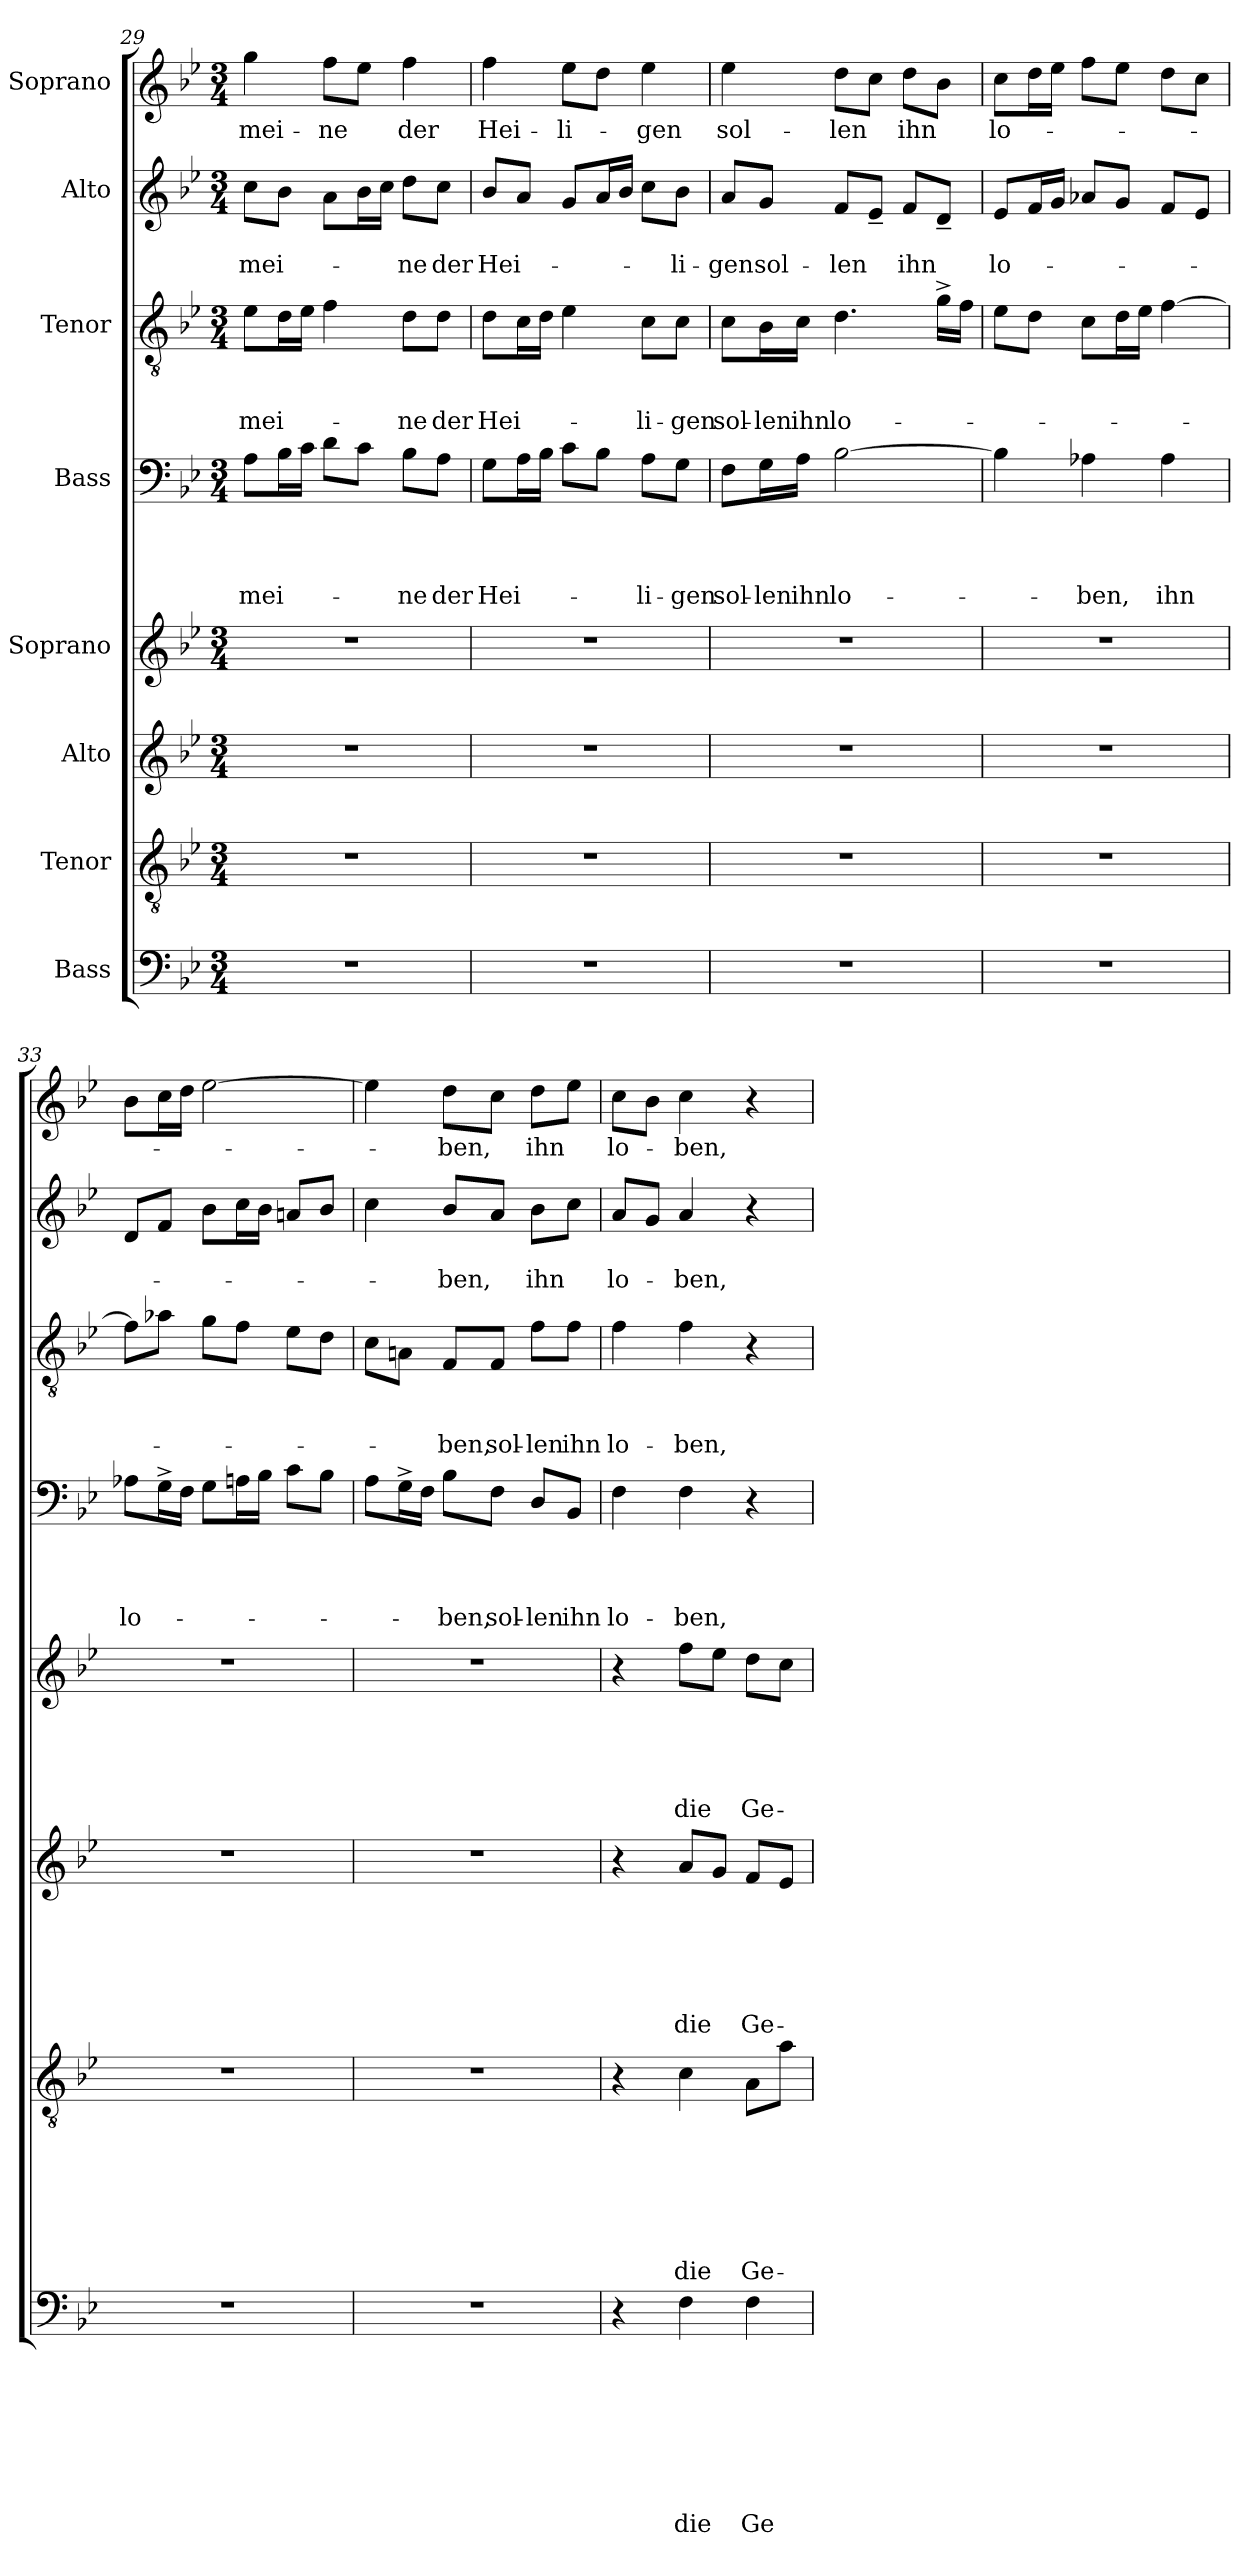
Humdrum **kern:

**kern	**text	**text	**text	**text	**text	**text	**text	**text	**kern	**text	**text	**text	**text	**text	**text	**text	**kern	**text	**text	**text	**text	**text	**text	**kern	**text	**text	**text	**text	**text	**kern	**text	**text	**text	**text	**kern	**text	**text	**text	**kern	**text	**text	**kern	**text
*part8	*part8	*part8	*part8	*part8	*part8	*part8	*part8	*part8	*part7	*part7	*part7	*part7	*part7	*part7	*part7	*part7	*part6	*part6	*part6	*part6	*part6	*part6	*part6	*part5	*part5	*part5	*part5	*part5	*part5	*part4	*part4	*part4	*part4	*part4	*part3	*part3	*part3	*part3	*part2	*part2	*part2	*part1	*part1
*staff8	*staff8	*staff8	*staff8	*staff8	*staff8	*staff8	*staff8	*staff8	*staff7	*staff7	*staff7	*staff7	*staff7	*staff7	*staff7	*staff7	*staff6	*staff6	*staff6	*staff6	*staff6	*staff6	*staff6	*staff5	*staff5	*staff5	*staff5	*staff5	*staff5	*staff4	*staff4	*staff4	*staff4	*staff4	*staff3	*staff3	*staff3	*staff3	*staff2	*staff2	*staff2	*staff1	*staff1
*I"Bass	*	*	*	*	*	*	*	*	*I"Tenor	*	*	*	*	*	*	*	*I"Alto	*	*	*	*	*	*	*I"Soprano	*	*	*	*	*	*I"Bass	*	*	*	*	*I"Tenor	*	*	*	*I"Alto	*	*	*I"Soprano	*
*clefF4	*	*	*	*	*	*	*	*	*clefGv2	*	*	*	*	*	*	*	*clefG2	*	*	*	*	*	*	*clefG2	*	*	*	*	*	*clefF4	*	*	*	*	*clefGv2	*	*	*	*clefG2	*	*	*clefG2	*
*k[b-e-]	*	*	*	*	*	*	*	*	*k[b-e-]	*	*	*	*	*	*	*	*k[b-e-]	*	*	*	*	*	*	*k[b-e-]	*	*	*	*	*	*k[b-e-]	*	*	*	*	*k[b-e-]	*	*	*	*k[b-e-]	*	*	*k[b-e-]	*
*B-:	*	*	*	*	*	*	*	*	*B-:	*	*	*	*	*	*	*	*B-:	*	*	*	*	*	*	*B-:	*	*	*	*	*	*B-:	*	*	*	*	*B-:	*	*	*	*B-:	*	*	*B-:	*
*M3/4	*	*	*	*	*	*	*	*	*M3/4	*	*	*	*	*	*	*	*M3/4	*	*	*	*	*	*	*M3/4	*	*	*	*	*	*M3/4	*	*	*	*	*M3/4	*	*	*	*M3/4	*	*	*M3/4	*
=29	=29	=29	=29	=29	=29	=29	=29	=29	=29	=29	=29	=29	=29	=29	=29	=29	=29	=29	=29	=29	=29	=29	=29	=29	=29	=29	=29	=29	=29	=29	=29	=29	=29	=29	=29	=29	=29	=29	=29	=29	=29	=29	=29
!LO:N:vis=1	!	!	!	!	!	!	!	!	!LO:N:vis=1	!	!	!	!	!	!	!	!LO:N:vis=1	!	!	!	!	!	!	!LO:N:vis=1	!	!	!	!	!	!	!	!	!	!LO:LY:b	!	!	!	!LO:LY:b	!	!	!LO:LY:b	!	!LO:LY:b
2.r	.	.	.	.	.	.	.	.	2.r	.	.	.	.	.	.	.	2.r	.	.	.	.	.	.	2.r	.	.	.	.	.	8A\L	.	.	.	-mei-	8e-\L	.	.	-mei-	8cc\L	.	-mei-	4gg\	-mei-
.	.	.	.	.	.	.	.	.	.	.	.	.	.	.	.	.	.	.	.	.	.	.	.	.	.	.	.	.	.	16B-\L	.	.	.	.	16d\L	.	.	.	8b-\J	.	.	.	.
.	.	.	.	.	.	.	.	.	.	.	.	.	.	.	.	.	.	.	.	.	.	.	.	.	.	.	.	.	.	16c\JJ	.	.	.	.	16e-\JJ	.	.	.	.	.	.	.	.
!	!	!	!	!	!	!	!	!	!	!	!	!	!	!	!	!	!	!	!	!	!	!	!	!	!	!	!	!	!	!	!	!	!	!	!	!	!	!	!	!	!	!	!LO:LY:b
.	.	.	.	.	.	.	.	.	.	.	.	.	.	.	.	.	.	.	.	.	.	.	.	.	.	.	.	.	.	8d\L	.	.	.	.	4f\	.	.	.	8a\L	.	.	8ff\L	-ne
.	.	.	.	.	.	.	.	.	.	.	.	.	.	.	.	.	.	.	.	.	.	.	.	.	.	.	.	.	.	8c\J	.	.	.	.	.	.	.	.	16b-\L	.	.	8ee-\J	.
.	.	.	.	.	.	.	.	.	.	.	.	.	.	.	.	.	.	.	.	.	.	.	.	.	.	.	.	.	.	.	.	.	.	.	.	.	.	.	16cc\JJ	.	.	.	.
!	!	!	!	!	!	!	!	!	!	!	!	!	!	!	!	!	!	!	!	!	!	!	!	!	!	!	!	!	!	!	!	!	!	!LO:LY:b	!	!	!	!LO:LY:b	!	!	!LO:LY:b	!	!LO:LY:b
.	.	.	.	.	.	.	.	.	.	.	.	.	.	.	.	.	.	.	.	.	.	.	.	.	.	.	.	.	.	8B-\L	.	.	.	-ne	8d\L	.	.	-ne	8dd\L	.	-ne	4ff\	der
!	!	!	!	!	!	!	!	!	!	!	!	!	!	!	!	!	!	!	!	!	!	!	!	!	!	!	!	!	!	!	!	!	!	!LO:LY:b	!	!	!	!LO:LY:b	!	!	!LO:LY:b	!	!
.	.	.	.	.	.	.	.	.	.	.	.	.	.	.	.	.	.	.	.	.	.	.	.	.	.	.	.	.	.	8A\J	.	.	.	der	8d\J	.	.	der	8cc\J	.	der	.	.
=30	=30	=30	=30	=30	=30	=30	=30	=30	=30	=30	=30	=30	=30	=30	=30	=30	=30	=30	=30	=30	=30	=30	=30	=30	=30	=30	=30	=30	=30	=30	=30	=30	=30	=30	=30	=30	=30	=30	=30	=30	=30	=30	=30
!LO:N:vis=1	!	!	!	!	!	!	!	!	!LO:N:vis=1	!	!	!	!	!	!	!	!LO:N:vis=1	!	!	!	!	!	!	!LO:N:vis=1	!	!	!	!	!	!	!	!	!	!LO:LY:b	!	!	!	!LO:LY:b	!	!	!LO:LY:b	!	!LO:LY:b
2.r	.	.	.	.	.	.	.	.	2.r	.	.	.	.	.	.	.	2.r	.	.	.	.	.	.	2.r	.	.	.	.	.	8G\L	.	.	.	Hei-	8d\L	.	.	Hei-	8b-/L	.	Hei-	4ff\	Hei-
.	.	.	.	.	.	.	.	.	.	.	.	.	.	.	.	.	.	.	.	.	.	.	.	.	.	.	.	.	.	16A\L	.	.	.	.	16c\L	.	.	.	8a/J	.	.	.	.
.	.	.	.	.	.	.	.	.	.	.	.	.	.	.	.	.	.	.	.	.	.	.	.	.	.	.	.	.	.	16B-\JJ	.	.	.	.	16d\JJ	.	.	.	.	.	.	.	.
!	!	!	!	!	!	!	!	!	!	!	!	!	!	!	!	!	!	!	!	!	!	!	!	!	!	!	!	!	!	!	!	!	!	!	!	!	!	!	!	!	!	!	!LO:LY:b
.	.	.	.	.	.	.	.	.	.	.	.	.	.	.	.	.	.	.	.	.	.	.	.	.	.	.	.	.	.	8c\L	.	.	.	.	4e-\	.	.	.	8g/L	.	.	8ee-\L	-li-
.	.	.	.	.	.	.	.	.	.	.	.	.	.	.	.	.	.	.	.	.	.	.	.	.	.	.	.	.	.	8B-\J	.	.	.	.	.	.	.	.	16a/L	.	.	8dd\J	.
.	.	.	.	.	.	.	.	.	.	.	.	.	.	.	.	.	.	.	.	.	.	.	.	.	.	.	.	.	.	.	.	.	.	.	.	.	.	.	16b-/JJ	.	.	.	.
!	!	!	!	!	!	!	!	!	!	!	!	!	!	!	!	!	!	!	!	!	!	!	!	!	!	!	!	!	!	!	!	!	!	!LO:LY:b	!	!	!	!LO:LY:b	!	!	!	!	!LO:LY:b
.	.	.	.	.	.	.	.	.	.	.	.	.	.	.	.	.	.	.	.	.	.	.	.	.	.	.	.	.	.	8A\L	.	.	.	-li-	8c\L	.	.	-li-	8cc\L	.	.	4ee-\	-gen
!	!	!	!	!	!	!	!	!	!	!	!	!	!	!	!	!	!	!	!	!	!	!	!	!	!	!	!	!	!	!	!	!	!	!LO:LY:b	!	!	!	!LO:LY:b	!	!	!LO:LY:b	!	!
.	.	.	.	.	.	.	.	.	.	.	.	.	.	.	.	.	.	.	.	.	.	.	.	.	.	.	.	.	.	8G\J	.	.	.	-gen	8c\J	.	.	-gen	8b-\J	.	-li-	.	.
=31	=31	=31	=31	=31	=31	=31	=31	=31	=31	=31	=31	=31	=31	=31	=31	=31	=31	=31	=31	=31	=31	=31	=31	=31	=31	=31	=31	=31	=31	=31	=31	=31	=31	=31	=31	=31	=31	=31	=31	=31	=31	=31	=31
!LO:N:vis=1	!	!	!	!	!	!	!	!	!LO:N:vis=1	!	!	!	!	!	!	!	!LO:N:vis=1	!	!	!	!	!	!	!LO:N:vis=1	!	!	!	!	!	!	!	!	!	!LO:LY:b	!	!	!	!LO:LY:b	!	!	!LO:LY:b	!	!LO:LY:b
2.r	.	.	.	.	.	.	.	.	2.r	.	.	.	.	.	.	.	2.r	.	.	.	.	.	.	2.r	.	.	.	.	.	8F\L	.	.	.	sol-	8c\L	.	.	sol-	8a/L	.	-gen	4ee-\	sol-
!	!	!	!	!	!	!	!	!	!	!	!	!	!	!	!	!	!	!	!	!	!	!	!	!	!	!	!	!	!	!	!	!	!	!LO:LY:b:rj	!	!	!	!LO:LY:b:rj	!	!	!LO:LY:b	!	!
.	.	.	.	.	.	.	.	.	.	.	.	.	.	.	.	.	.	.	.	.	.	.	.	.	.	.	.	.	.	16G\L	.	.	.	-len	16B-\L	.	.	-len	8g/J	.	sol-	.	.
!	!	!	!	!	!	!	!	!	!	!	!	!	!	!	!	!	!	!	!	!	!	!	!	!	!	!	!	!	!	!	!	!	!	!LO:LY:b	!	!	!	!LO:LY:b	!	!	!	!	!
.	.	.	.	.	.	.	.	.	.	.	.	.	.	.	.	.	.	.	.	.	.	.	.	.	.	.	.	.	.	16A\JJ	.	.	.	ihn	16c\JJ	.	.	ihn	.	.	.	.	.
!	!	!	!	!	!	!	!	!	!	!	!	!	!	!	!	!	!	!	!	!	!	!	!	!	!	!	!	!	!	!	!	!	!	!LO:LY:b	!	!	!	!LO:LY:b	!	!	!LO:LY:b	!	!LO:LY:b
.	.	.	.	.	.	.	.	.	.	.	.	.	.	.	.	.	.	.	.	.	.	.	.	.	.	.	.	.	.	[>2B-\	.	.	.	lo-	4.d\	.	.	lo-	8f/L	.	-len	8dd\L	-len
.	.	.	.	.	.	.	.	.	.	.	.	.	.	.	.	.	.	.	.	.	.	.	.	.	.	.	.	.	.	.	.	.	.	.	.	.	.	.	8e-~</J	.	.	8cc\J	.
!	!	!	!	!	!	!	!	!	!	!	!	!	!	!	!	!	!	!	!	!	!	!	!	!	!	!	!	!	!	!	!	!	!	!	!	!	!	!	!	!	!LO:LY:b	!	!LO:LY:b
.	.	.	.	.	.	.	.	.	.	.	.	.	.	.	.	.	.	.	.	.	.	.	.	.	.	.	.	.	.	.	.	.	.	.	.	.	.	.	8f/L	.	ihn	8dd\L	ihn
.	.	.	.	.	.	.	.	.	.	.	.	.	.	.	.	.	.	.	.	.	.	.	.	.	.	.	.	.	.	.	.	.	.	.	16g^<\LL	.	.	.	8d~</J	.	.	8b-\J	.
.	.	.	.	.	.	.	.	.	.	.	.	.	.	.	.	.	.	.	.	.	.	.	.	.	.	.	.	.	.	.	.	.	.	.	16f\JJ	.	.	.	.	.	.	.	.
!!LO:PB:g=z
=32	=32	=32	=32	=32	=32	=32	=32	=32	=32	=32	=32	=32	=32	=32	=32	=32	=32	=32	=32	=32	=32	=32	=32	=32	=32	=32	=32	=32	=32	=32	=32	=32	=32	=32	=32	=32	=32	=32	=32	=32	=32	=32	=32
!LO:N:vis=1	!	!	!	!	!	!	!	!	!LO:N:vis=1	!	!	!	!	!	!	!	!LO:N:vis=1	!	!	!	!	!	!	!LO:N:vis=1	!	!	!	!	!	!	!	!	!	!	!	!	!	!	!	!	!LO:LY:b	!	!LO:LY:b
2.r	.	.	.	.	.	.	.	.	2.r	.	.	.	.	.	.	.	2.r	.	.	.	.	.	.	2.r	.	.	.	.	.	4B-\]	.	.	.	.	8e-\L	.	.	.	8e-/L	.	lo-	8cc\L	lo-
.	.	.	.	.	.	.	.	.	.	.	.	.	.	.	.	.	.	.	.	.	.	.	.	.	.	.	.	.	.	.	.	.	.	.	8d\J	.	.	.	16f/L	.	.	16dd\L	.
.	.	.	.	.	.	.	.	.	.	.	.	.	.	.	.	.	.	.	.	.	.	.	.	.	.	.	.	.	.	.	.	.	.	.	.	.	.	.	16g/JJ	.	.	16ee-\JJ	.
!	!	!	!	!	!	!	!	!	!	!	!	!	!	!	!	!	!	!	!	!	!	!	!	!	!	!	!	!	!	!	!	!	!	!LO:LY:b	!	!	!	!	!	!	!	!	!
.	.	.	.	.	.	.	.	.	.	.	.	.	.	.	.	.	.	.	.	.	.	.	.	.	.	.	.	.	.	4A-X\	.	.	.	-ben,	8c\L	.	.	.	8a-X/L	.	.	8ff\L	.
.	.	.	.	.	.	.	.	.	.	.	.	.	.	.	.	.	.	.	.	.	.	.	.	.	.	.	.	.	.	.	.	.	.	.	16d\L	.	.	.	8g/J	.	.	8ee-\J	.
.	.	.	.	.	.	.	.	.	.	.	.	.	.	.	.	.	.	.	.	.	.	.	.	.	.	.	.	.	.	.	.	.	.	.	16e-\JJ	.	.	.	.	.	.	.	.
!	!	!	!	!	!	!	!	!	!	!	!	!	!	!	!	!	!	!	!	!	!	!	!	!	!	!	!	!	!	!	!	!	!	!LO:LY:b	!	!	!	!	!	!	!	!	!
.	.	.	.	.	.	.	.	.	.	.	.	.	.	.	.	.	.	.	.	.	.	.	.	.	.	.	.	.	.	4A-\	.	.	.	ihn	[>4f\	.	.	.	8f/L	.	.	8dd\L	.
.	.	.	.	.	.	.	.	.	.	.	.	.	.	.	.	.	.	.	.	.	.	.	.	.	.	.	.	.	.	.	.	.	.	.	.	.	.	.	8e-/J	.	.	8cc\J	.
=33	=33	=33	=33	=33	=33	=33	=33	=33	=33	=33	=33	=33	=33	=33	=33	=33	=33	=33	=33	=33	=33	=33	=33	=33	=33	=33	=33	=33	=33	=33	=33	=33	=33	=33	=33	=33	=33	=33	=33	=33	=33	=33	=33
!LO:N:vis=1	!	!	!	!	!	!	!	!	!LO:N:vis=1	!	!	!	!	!	!	!	!LO:N:vis=1	!	!	!	!	!	!	!LO:N:vis=1	!	!	!	!	!	!	!	!	!	!LO:LY:b	!	!	!	!	!	!	!	!	!
2.r	.	.	.	.	.	.	.	.	2.r	.	.	.	.	.	.	.	2.r	.	.	.	.	.	.	2.r	.	.	.	.	.	8A-X\L	.	.	.	lo-	8f\L]	.	.	.	8d/L	.	.	8b-\L	.
.	.	.	.	.	.	.	.	.	.	.	.	.	.	.	.	.	.	.	.	.	.	.	.	.	.	.	.	.	.	16G^>\L	.	.	.	.	8a-X\J	.	.	.	8f/J	.	.	16cc\L	.
.	.	.	.	.	.	.	.	.	.	.	.	.	.	.	.	.	.	.	.	.	.	.	.	.	.	.	.	.	.	16F\JJ	.	.	.	.	.	.	.	.	.	.	.	16dd\JJ	.
.	.	.	.	.	.	.	.	.	.	.	.	.	.	.	.	.	.	.	.	.	.	.	.	.	.	.	.	.	.	8G\L	.	.	.	.	8g\L	.	.	.	8b-\L	.	.	[>2ee-\	.
.	.	.	.	.	.	.	.	.	.	.	.	.	.	.	.	.	.	.	.	.	.	.	.	.	.	.	.	.	.	16An\L	.	.	.	.	8f\J	.	.	.	16cc\L	.	.	.	.
.	.	.	.	.	.	.	.	.	.	.	.	.	.	.	.	.	.	.	.	.	.	.	.	.	.	.	.	.	.	16B-\JJ	.	.	.	.	.	.	.	.	16b-\JJ	.	.	.	.
.	.	.	.	.	.	.	.	.	.	.	.	.	.	.	.	.	.	.	.	.	.	.	.	.	.	.	.	.	.	8c\L	.	.	.	.	8e-\L	.	.	.	8an/L	.	.	.	.
.	.	.	.	.	.	.	.	.	.	.	.	.	.	.	.	.	.	.	.	.	.	.	.	.	.	.	.	.	.	8B-\J	.	.	.	.	8d\J	.	.	.	8b-/J	.	.	.	.
=34	=34	=34	=34	=34	=34	=34	=34	=34	=34	=34	=34	=34	=34	=34	=34	=34	=34	=34	=34	=34	=34	=34	=34	=34	=34	=34	=34	=34	=34	=34	=34	=34	=34	=34	=34	=34	=34	=34	=34	=34	=34	=34	=34
!LO:N:vis=1	!	!	!	!	!	!	!	!	!LO:N:vis=1	!	!	!	!	!	!	!	!LO:N:vis=1	!	!	!	!	!	!	!LO:N:vis=1	!	!	!	!	!	!	!	!	!	!	!	!	!	!	!	!	!	!	!
2.r	.	.	.	.	.	.	.	.	2.r	.	.	.	.	.	.	.	2.r	.	.	.	.	.	.	2.r	.	.	.	.	.	8A\L	.	.	.	.	8c\L	.	.	.	4cc\	.	.	4ee-\]	.
.	.	.	.	.	.	.	.	.	.	.	.	.	.	.	.	.	.	.	.	.	.	.	.	.	.	.	.	.	.	16G^>\L	.	.	.	.	8An\J	.	.	.	.	.	.	.	.
.	.	.	.	.	.	.	.	.	.	.	.	.	.	.	.	.	.	.	.	.	.	.	.	.	.	.	.	.	.	16F\JJ	.	.	.	.	.	.	.	.	.	.	.	.	.
!	!	!	!	!	!	!	!	!	!	!	!	!	!	!	!	!	!	!	!	!	!	!	!	!	!	!	!	!	!	!	!	!	!	!LO:LY:b	!	!	!	!LO:LY:b	!	!	!LO:LY:b	!	!LO:LY:b
.	.	.	.	.	.	.	.	.	.	.	.	.	.	.	.	.	.	.	.	.	.	.	.	.	.	.	.	.	.	8B-\L	.	.	.	-ben,	8F/L	.	.	-ben,	8b-/L	.	-ben,	8dd\L	-ben,
!	!	!	!	!	!	!	!	!	!	!	!	!	!	!	!	!	!	!	!	!	!	!	!	!	!	!	!	!	!	!	!	!	!	!LO:LY:b	!	!	!	!LO:LY:b	!	!	!	!	!
.	.	.	.	.	.	.	.	.	.	.	.	.	.	.	.	.	.	.	.	.	.	.	.	.	.	.	.	.	.	8F\J	.	.	.	sol-	8F/J	.	.	sol-	8a/J	.	.	8cc\J	.
!	!	!	!	!	!	!	!	!	!	!	!	!	!	!	!	!	!	!	!	!	!	!	!	!	!	!	!	!	!	!	!	!	!	!LO:LY:b:rj	!	!	!	!LO:LY:b:rj	!	!	!LO:LY:b	!	!LO:LY:b
.	.	.	.	.	.	.	.	.	.	.	.	.	.	.	.	.	.	.	.	.	.	.	.	.	.	.	.	.	.	8D/L	.	.	.	-len	8f\L	.	.	-len	8b-\L	.	ihn	8dd\L	ihn
!	!	!	!	!	!	!	!	!	!	!	!	!	!	!	!	!	!	!	!	!	!	!	!	!	!	!	!	!	!	!	!	!	!	!LO:LY:b	!	!	!	!LO:LY:b	!	!	!	!	!
.	.	.	.	.	.	.	.	.	.	.	.	.	.	.	.	.	.	.	.	.	.	.	.	.	.	.	.	.	.	8BB-/J	.	.	.	ihn	8f\J	.	.	ihn	8cc\J	.	.	8ee-\J	.
=35	=35	=35	=35	=35	=35	=35	=35	=35	=35	=35	=35	=35	=35	=35	=35	=35	=35	=35	=35	=35	=35	=35	=35	=35	=35	=35	=35	=35	=35	=35	=35	=35	=35	=35	=35	=35	=35	=35	=35	=35	=35	=35	=35
!	!	!	!	!	!	!	!	!	!	!	!	!	!	!	!	!	!	!	!	!	!	!	!	!	!	!	!	!	!	!	!	!	!	!LO:LY:b	!	!	!	!LO:LY:b	!	!	!LO:LY:b	!	!LO:LY:b
4r	.	.	.	.	.	.	.	.	4r	.	.	.	.	.	.	.	4r	.	.	.	.	.	.	4r	.	.	.	.	.	4F\	.	.	.	lo-	4f\	.	.	lo-	8a/L	.	lo-	8cc\L	lo-
.	.	.	.	.	.	.	.	.	.	.	.	.	.	.	.	.	.	.	.	.	.	.	.	.	.	.	.	.	.	.	.	.	.	.	.	.	.	.	8g/J	.	.	8b-\J	.
!	!	!	!	!	!	!	!	!LO:LY:b	!	!	!	!	!	!	!	!LO:LY:b	!	!	!	!	!	!	!LO:LY:b	!	!	!	!	!	!LO:LY:b	!	!	!	!	!LO:LY:b	!	!	!	!LO:LY:b	!	!	!LO:LY:b	!	!LO:LY:b
4F\	.	.	.	.	.	.	.	die	4c\	.	.	.	.	.	.	die	8a/L	.	.	.	.	.	die	8ff\L	.	.	.	.	die	4F\	.	.	.	-ben,	4f\	.	.	-ben,	4a/	.	-ben,	4cc\	-ben,
.	.	.	.	.	.	.	.	.	.	.	.	.	.	.	.	.	8g/J	.	.	.	.	.	.	8ee-\J	.	.	.	.	.	.	.	.	.	.	.	.	.	.	.	.	.	.	.
!	!	!	!	!	!	!	!	!LO:LY:b	!	!	!	!	!	!	!	!LO:LY:b	!	!	!	!	!	!	!LO:LY:b	!	!	!	!	!	!LO:LY:b	!	!	!	!	!	!	!	!	!	!	!	!	!	!
4F\	.	.	.	.	.	.	.	Ge-	8A\L	.	.	.	.	.	.	Ge-	8f/L	.	.	.	.	.	Ge-	8dd\L	.	.	.	.	Ge-	4r	.	.	.	.	4r	.	.	.	4r	.	.	4r	.
.	.	.	.	.	.	.	.	.	8a\J	.	.	.	.	.	.	.	8e-/J	.	.	.	.	.	.	8cc\J	.	.	.	.	.	.	.	.	.	.	.	.	.	.	.	.	.	.	.
=	=	=	=	=	=	=	=	=	=	=	=	=	=	=	=	=	=	=	=	=	=	=	=	=	=	=	=	=	=	=	=	=	=	=	=	=	=	=	=	=	=	=	=
*-	*-	*-	*-	*-	*-	*-	*-	*-	*-	*-	*-	*-	*-	*-	*-	*-	*-	*-	*-	*-	*-	*-	*-	*-	*-	*-	*-	*-	*-	*-	*-	*-	*-	*-	*-	*-	*-	*-	*-	*-	*-	*-	*-
